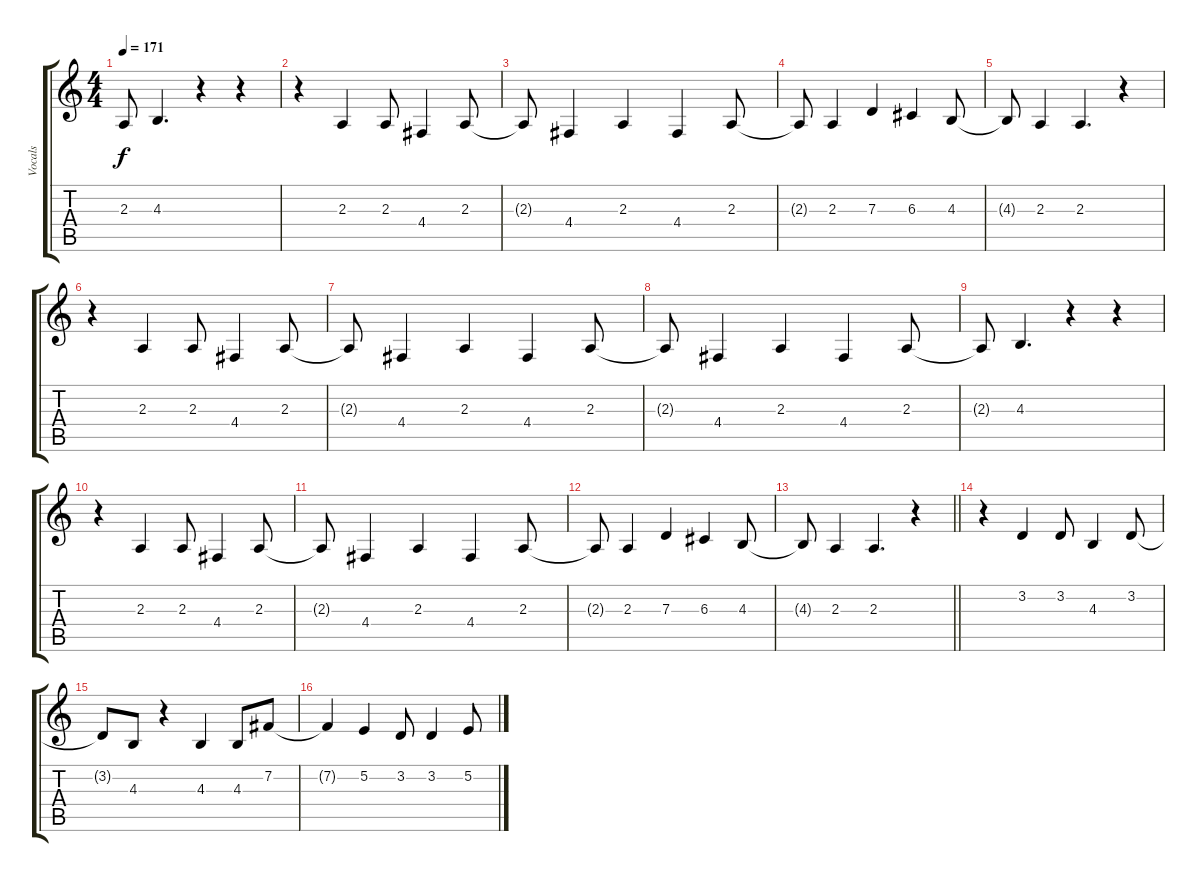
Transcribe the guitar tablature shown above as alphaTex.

\track ("Vocals" "Vocals") {instrument clarinet}
\staff {score tabs}
\tuning (E4 B3 G3 D3 A2 E2) {hide}
\ts (4 4)
\tempo 171
\clef g2
\ks c
2.3{t}.8{dy f} 4.3.4{d} r.4 r.4 |
r.4 2.3.4 2.3.8 4.4.4 2.3.8 |
2.3{t}.8 4.4.4 2.3.4 4.4.4 2.3.8 |
2.3{t}.8 2.3.4 7.3.4 6.3.4 4.3.8 |
4.3{t}.8 2.3.4 2.3.4{d} r.4 |
r.4 2.3.4 2.3.8 4.4.4 2.3.8 |
2.3{t}.8 4.4.4 2.3.4 4.4.4 2.3.8 |
2.3{t}.8 4.4.4 2.3.4 4.4.4 2.3.8 |
2.3{t}.8 4.3.4{d} r.4 r.4 |
r.4 2.3.4 2.3.8 4.4.4 2.3.8 |
2.3{t}.8 4.4.4 2.3.4 4.4.4 2.3.8 |
2.3{t}.8 2.3.4 7.3.4 6.3.4 4.3.8 |
\barLineRight lightlight
4.3{t}.8 2.3.4 2.3.4{d} r.4 |
r.4 3.2.4 3.2.8 4.3.4 3.2.8 |
3.2{t}.8 4.3.8 r.4 4.3.4 4.3.8 7.2.8 |
7.2{t}.4 5.2.4 3.2.8 3.2.4 5.2.8
